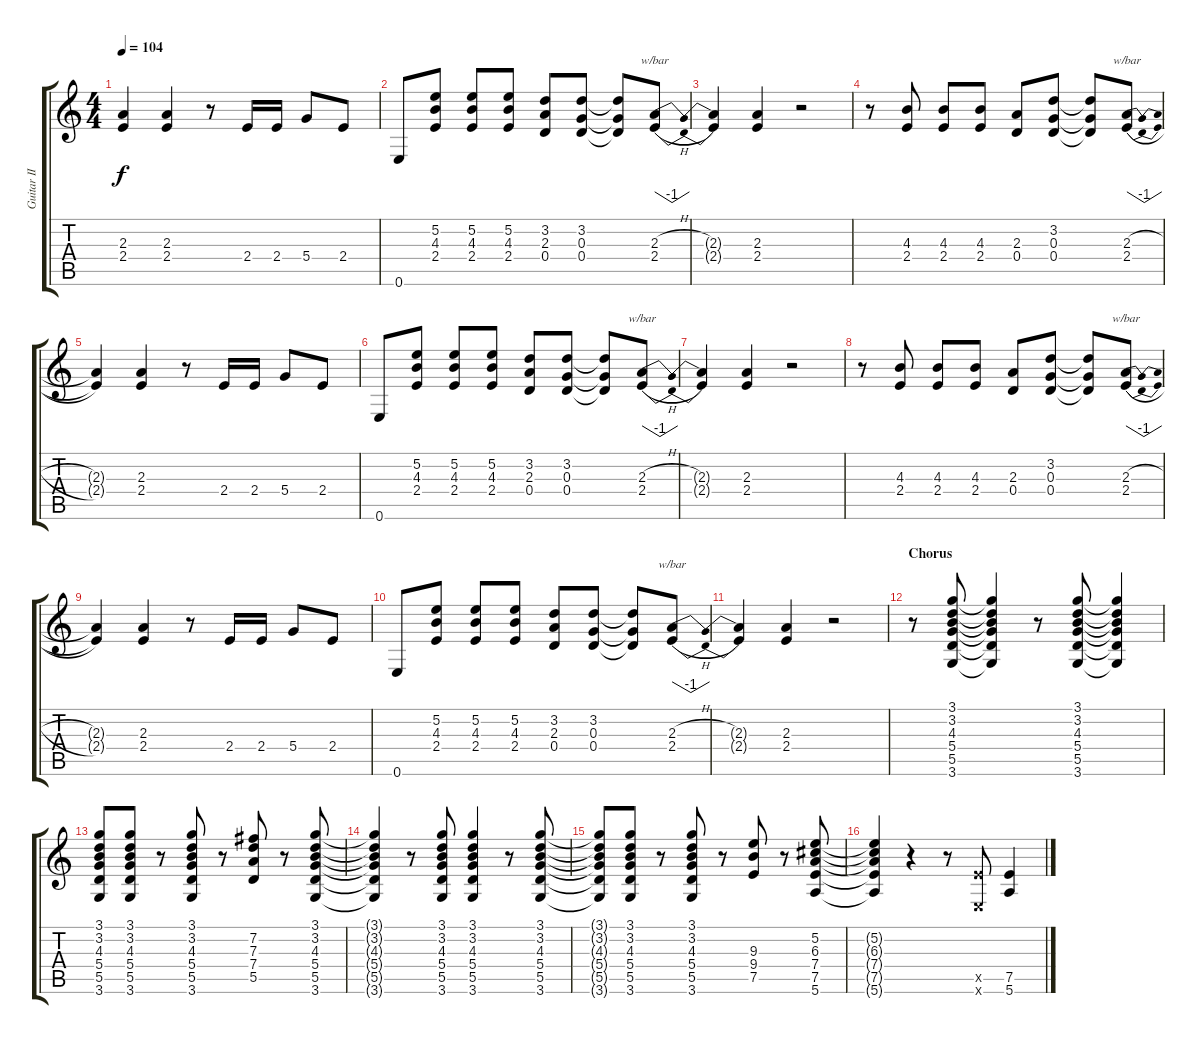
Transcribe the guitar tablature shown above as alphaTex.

\track ("Guitar II" "Guitar II") {instrument overdrivenguitar}
\staff {score tabs}
\tuning (E4 B3 G3 D3 A2 E2) {hide}
\ts (4 4)
\tempo 104
\clef g2
\ks c
(2.3{t} 2.4{t}).4{dy f} (2.3 2.4).4 r.8 2.4.16 2.4.16 5.4.8 2.4.8 |
0.6.8 (5.2 4.3 2.4).8 (5.2 4.3 2.4).8 (5.2 4.3 2.4).8 (3.2 2.3 0.4).8 (3.2 0.3 0.4).8 (3.2{t} 0.3{t} 0.4{t}).8 (2.3{h} 2.4{h}).8{tbe (dip default 0 0 30 -4 60 0)} |
(2.3{t} 2.4{t}).4 (2.3 2.4).4 r.2 |
r.8 (4.3 2.4).8 (4.3 2.4).8 (4.3 2.4).8 (2.3 0.4).8 (3.2 0.3 0.4).8 (3.2{t} 0.3{t} 0.4{t}).8 (2.3{h} 2.4{h}).8{tbe (dip default 0 0 30 -4 60 0)} |
(2.3{t} 2.4{t}).4 (2.3 2.4).4 r.8 2.4.16 2.4.16 5.4.8 2.4.8 |
0.6.8 (5.2 4.3 2.4).8 (5.2 4.3 2.4).8 (5.2 4.3 2.4).8 (3.2 2.3 0.4).8 (3.2 0.3 0.4).8 (3.2{t} 0.3{t} 0.4{t}).8 (2.3{h} 2.4{h}).8{tbe (dip default 0 0 30 -4 60 0)} |
(2.3{t} 2.4{t}).4 (2.3 2.4).4 r.2 |
r.8 (4.3 2.4).8 (4.3 2.4).8 (4.3 2.4).8 (2.3 0.4).8 (3.2 0.3 0.4).8 (3.2{t} 0.3{t} 0.4{t}).8 (2.3{h} 2.4{h}).8{tbe (dip default 0 0 30 -4 60 0)} |
(2.3{t} 2.4{t}).4 (2.3 2.4).4 r.8 2.4.16 2.4.16 5.4.8 2.4.8 |
0.6.8 (5.2 4.3 2.4).8 (5.2 4.3 2.4).8 (5.2 4.3 2.4).8 (3.2 2.3 0.4).8 (3.2 0.3 0.4).8 (3.2{t} 0.3{t} 0.4{t}).8 (2.3{h} 2.4{h}).8{tbe (dip default 0 0 30 -4 60 0)} |
(2.3{t} 2.4{t}).4 (2.3 2.4).4 r.2 |
\section ("" "Chorus")
r.8 (3.1 3.2 4.3 5.4 5.5 3.6).8 (3.1{t} 3.2{t} 4.3{t} 5.4{t} 5.5{t} 3.6{t}).4 r.8 (3.1 3.2 4.3 5.4 5.5 3.6).8 (3.1{t} 3.2{t} 4.3{t} 5.4{t} 5.5{t} 3.6{t}).4 |
(3.1 3.2 4.3 5.4 5.5 3.6).8 (3.1 3.2 4.3 5.4 5.5 3.6).8 r.8 (3.1 3.2 4.3 5.4 5.5 3.6).8 r.8 (7.2 7.3 7.4 5.5).8 r.8 (3.1 3.2 4.3 5.4 5.5 3.6).8 |
(3.1{t} 3.2{t} 4.3{t} 5.4{t} 5.5{t} 3.6{t}).4 r.8 (3.1 3.2 4.3 5.4 5.5 3.6).8 (3.1 3.2 4.3 5.4 5.5 3.6).4 r.8 (3.1 3.2 4.3 5.4 5.5 3.6).8 |
(3.1{t} 3.2{t} 4.3{t} 5.4{t} 5.5{t} 3.6{t}).8 (3.1 3.2 4.3 5.4 5.5 3.6).8 r.8 (3.1 3.2 4.3 5.4 5.5 3.6).8 r.8 (9.3 9.4 7.5).8 r.8 (5.2 6.3 7.4 7.5 5.6).8 |
(5.2{t} 6.3{t} 7.4{t} 7.5{t} 5.6{t}).4 r.4 r.8 (7.5{x} 0.6{x}).8 (7.5 5.6).4
